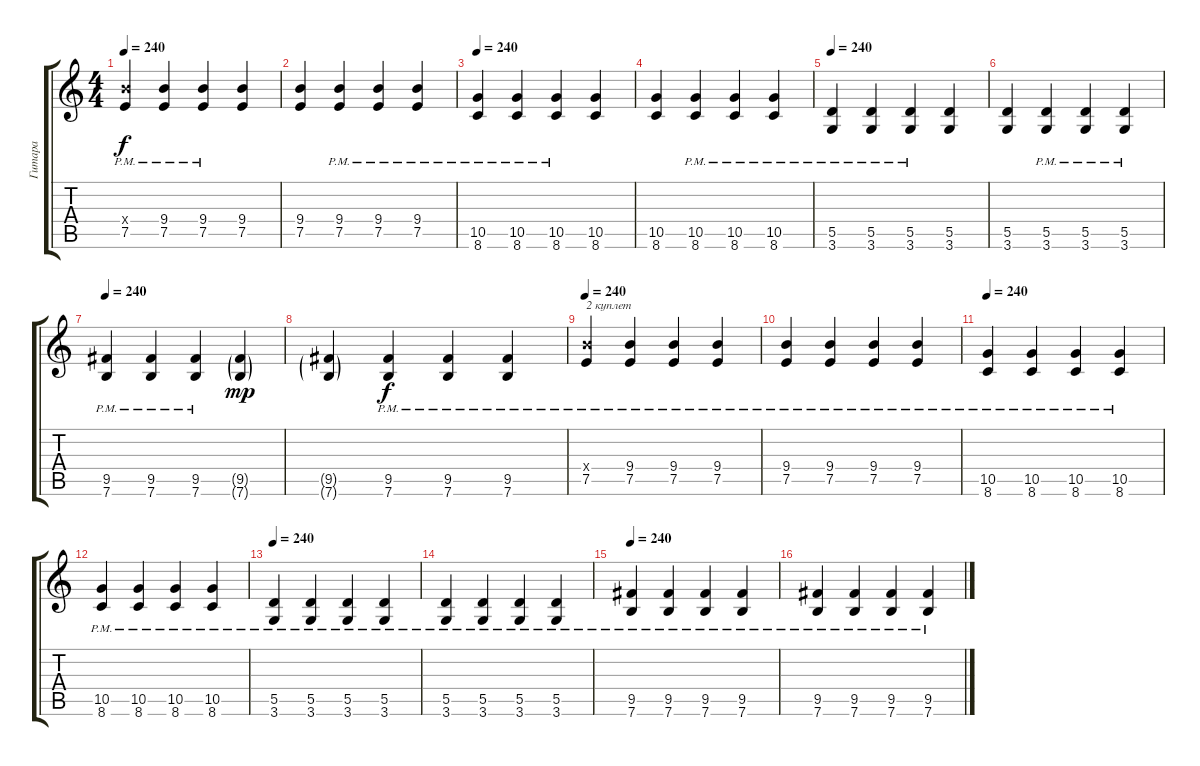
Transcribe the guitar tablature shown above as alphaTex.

\track ("Гитара" "Гитара") {instrument overdrivenguitar}
\staff {score tabs}
\tuning (E4 B3 G3 D3 A2 E2) {hide}
\ts (4 4)
\tempo 240
\clef g2
\ks c
(9.4{x} 7.5{pm}).4{dy f} (9.4{pm} 7.5{pm}).4 (9.4{pm} 7.5{pm}).4 (9.4 7.5).4 |
(9.4 7.5).4 (9.4{pm} 7.5{pm}).4 (9.4{pm} 7.5{pm}).4 (9.4{pm} 7.5{pm}).4 |
\tempo 240
(10.5{pm} 8.6{pm}).4 (10.5{pm} 8.6{pm}).4 (10.5{pm} 8.6{pm}).4 (10.5 8.6).4 |
(10.5 8.6).4 (10.5{pm} 8.6{pm}).4 (10.5{pm} 8.6{pm}).4 (10.5{pm} 8.6{pm}).4 |
\tempo 240
(5.5{pm} 3.6{pm}).4 (5.5{pm} 3.6{pm}).4 (5.5{pm} 3.6{pm}).4 (5.5 3.6).4 |
(5.5 3.6).4 (5.5{pm} 3.6{pm}).4 (5.5{pm} 3.6{pm}).4 (5.5{pm} 3.6{pm}).4 |
\tempo 240
(9.5{pm} 7.6{pm}).4 (9.5{pm} 7.6{pm}).4 (9.5{pm} 7.6{pm}).4 (9.5{g} 7.6{g}).4{dy mp} |
(9.5{g} 7.6{g}).4 (9.5{pm} 7.6{pm}).4{dy f} (9.5{pm} 7.6{pm}).4 (9.5{pm} 7.6{pm}).4 |
\tempo 240
(9.4{x} 7.5{pm}).4{txt "2 куплет"} (9.4{pm} 7.5{pm}).4 (9.4{pm} 7.5{pm}).4 (9.4{pm} 7.5{pm}).4 |
(9.4{pm} 7.5{pm}).4 (9.4{pm} 7.5{pm}).4 (9.4{pm} 7.5{pm}).4 (9.4{pm} 7.5{pm}).4 |
\tempo 240
(10.5{pm} 8.6{pm}).4 (10.5{pm} 8.6{pm}).4 (10.5{pm} 8.6{pm}).4 (10.5{pm} 8.6{pm}).4 |
(10.5{pm} 8.6{pm}).4 (10.5{pm} 8.6{pm}).4 (10.5{pm} 8.6{pm}).4 (10.5{pm} 8.6{pm}).4 |
\tempo 240
(5.5{pm} 3.6{pm}).4 (5.5{pm} 3.6{pm}).4 (5.5{pm} 3.6{pm}).4 (5.5{pm} 3.6{pm}).4 |
(5.5{pm} 3.6{pm}).4 (5.5{pm} 3.6{pm}).4 (5.5{pm} 3.6{pm}).4 (5.5{pm} 3.6{pm}).4 |
\tempo 240
(9.5{pm} 7.6{pm}).4 (9.5{pm} 7.6{pm}).4 (9.5{pm} 7.6{pm}).4 (9.5{pm} 7.6{pm}).4 |
(9.5{pm} 7.6{pm}).4 (9.5{pm} 7.6{pm}).4 (9.5{pm} 7.6{pm}).4 (9.5{pm} 7.6{pm}).4
